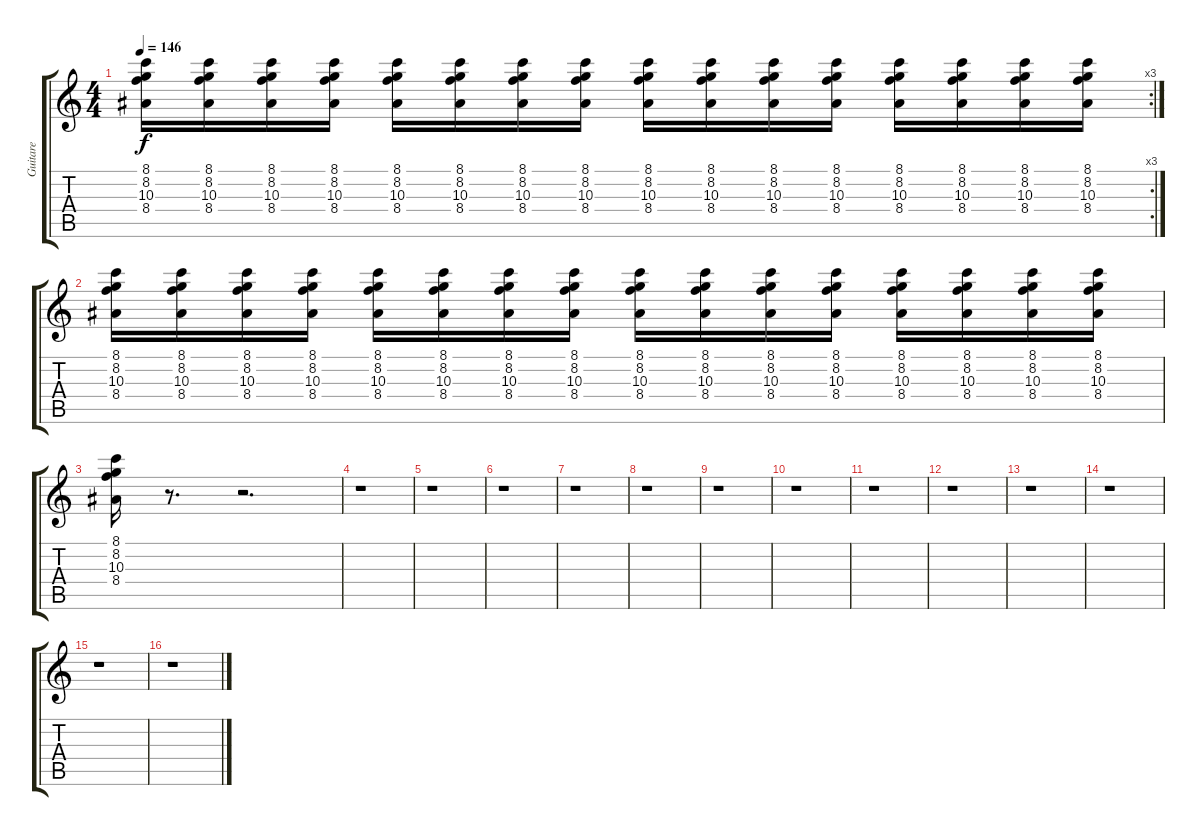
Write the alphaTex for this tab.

\track ("Guitare" "Guitare") {instrument electricguitarclean}
\staff {score tabs}
\tuning (E4 B3 G3 D3 A2 E2) {hide}
\rc 3
\ts (4 4)
\tempo 146
\clef g2
\ks c
(8.1 8.2 10.3 8.4).16{dy f} (8.1 8.2 10.3 8.4).16 (8.1 8.2 10.3 8.4).16 (8.1 8.2 10.3 8.4).16 (8.1 8.2 10.3 8.4).16 (8.1 8.2 10.3 8.4).16 (8.1 8.2 10.3 8.4).16 (8.1 8.2 10.3 8.4).16 (8.1 8.2 10.3 8.4).16 (8.1 8.2 10.3 8.4).16 (8.1 8.2 10.3 8.4).16 (8.1 8.2 10.3 8.4).16 (8.1 8.2 10.3 8.4).16 (8.1 8.2 10.3 8.4).16 (8.1 8.2 10.3 8.4).16 (8.1 8.2 10.3 8.4).16 |
(8.1 8.2 10.3 8.4).16 (8.1 8.2 10.3 8.4).16 (8.1 8.2 10.3 8.4).16 (8.1 8.2 10.3 8.4).16 (8.1 8.2 10.3 8.4).16 (8.1 8.2 10.3 8.4).16 (8.1 8.2 10.3 8.4).16 (8.1 8.2 10.3 8.4).16 (8.1 8.2 10.3 8.4).16 (8.1 8.2 10.3 8.4).16 (8.1 8.2 10.3 8.4).16 (8.1 8.2 10.3 8.4).16 (8.1 8.2 10.3 8.4).16 (8.1 8.2 10.3 8.4).16 (8.1 8.2 10.3 8.4).16 (8.1 8.2 10.3 8.4).16 |
(8.1 8.2 10.3 8.4).16 r.8{d} r.2{d} |
r.1 |
r.1 |
r.1 |
r.1 |
r.1 |
r.1 |
r.1 |
r.1 |
r.1 |
r.1 |
r.1 |
r.1 |
r.1
